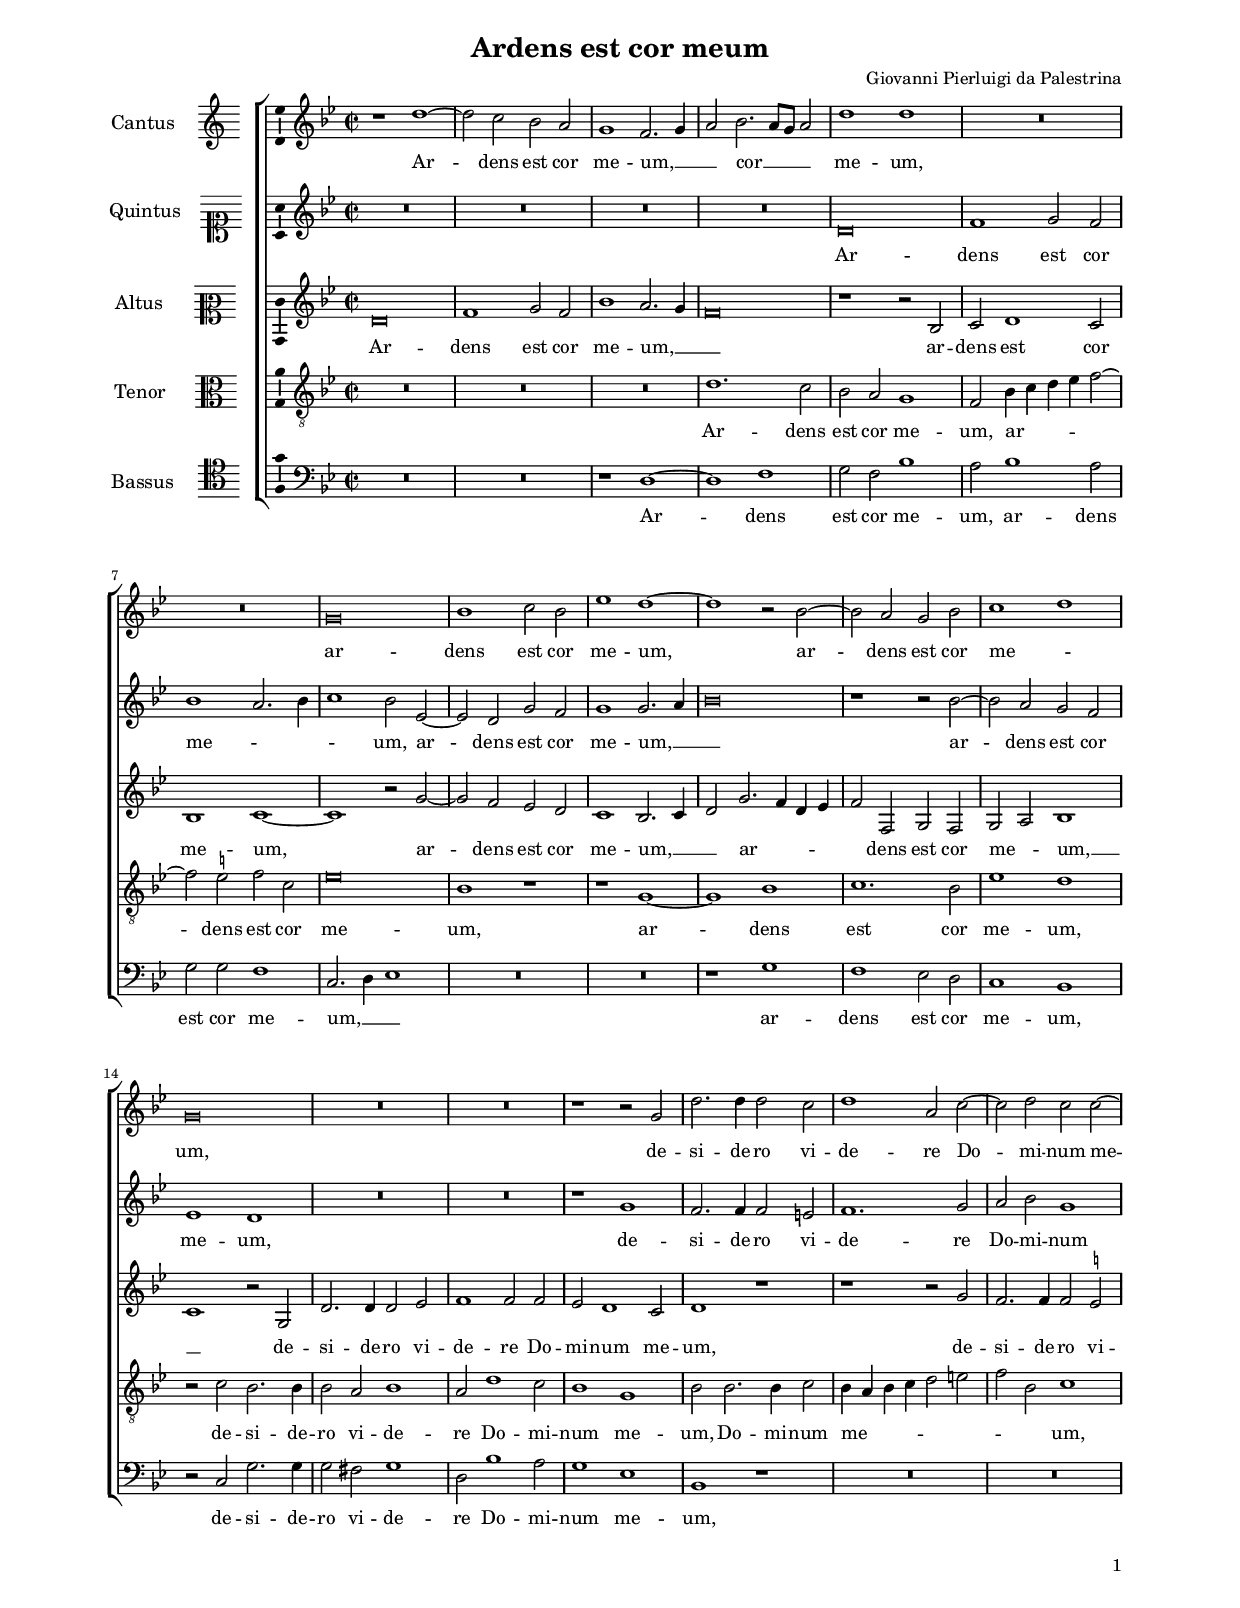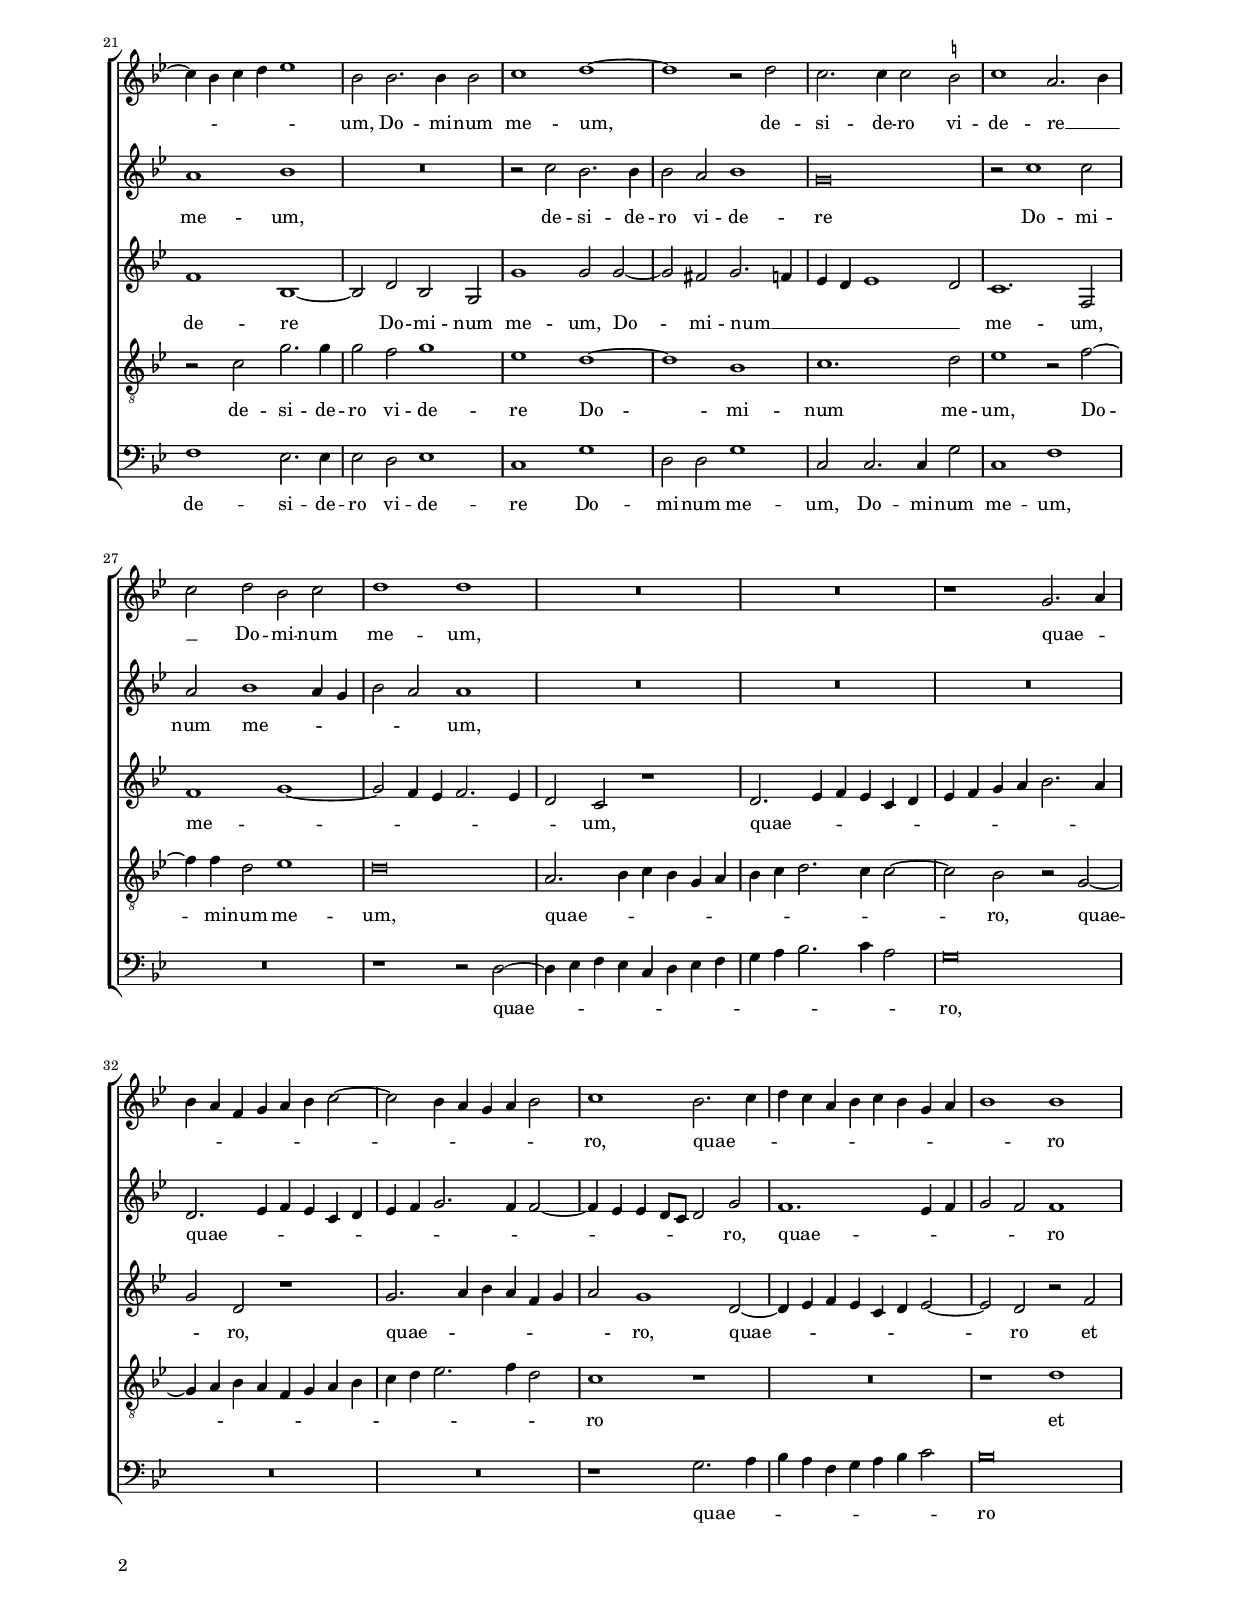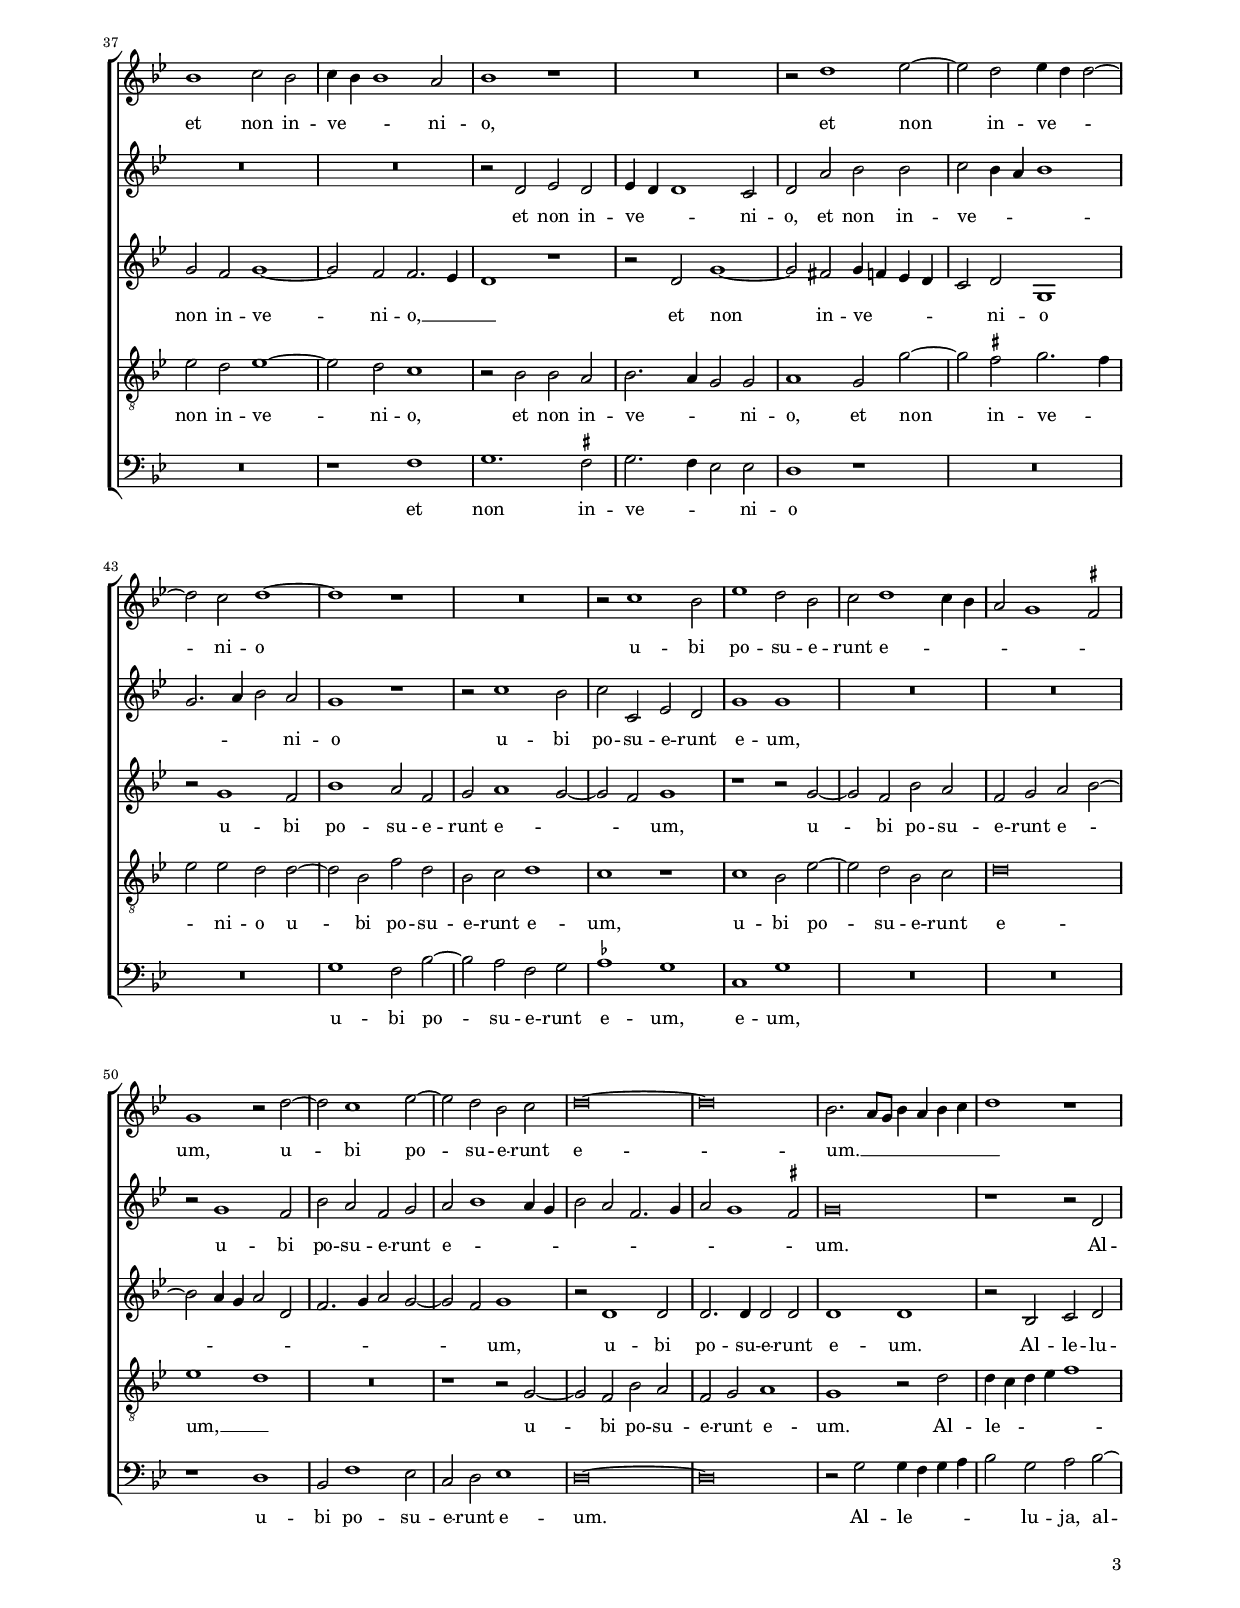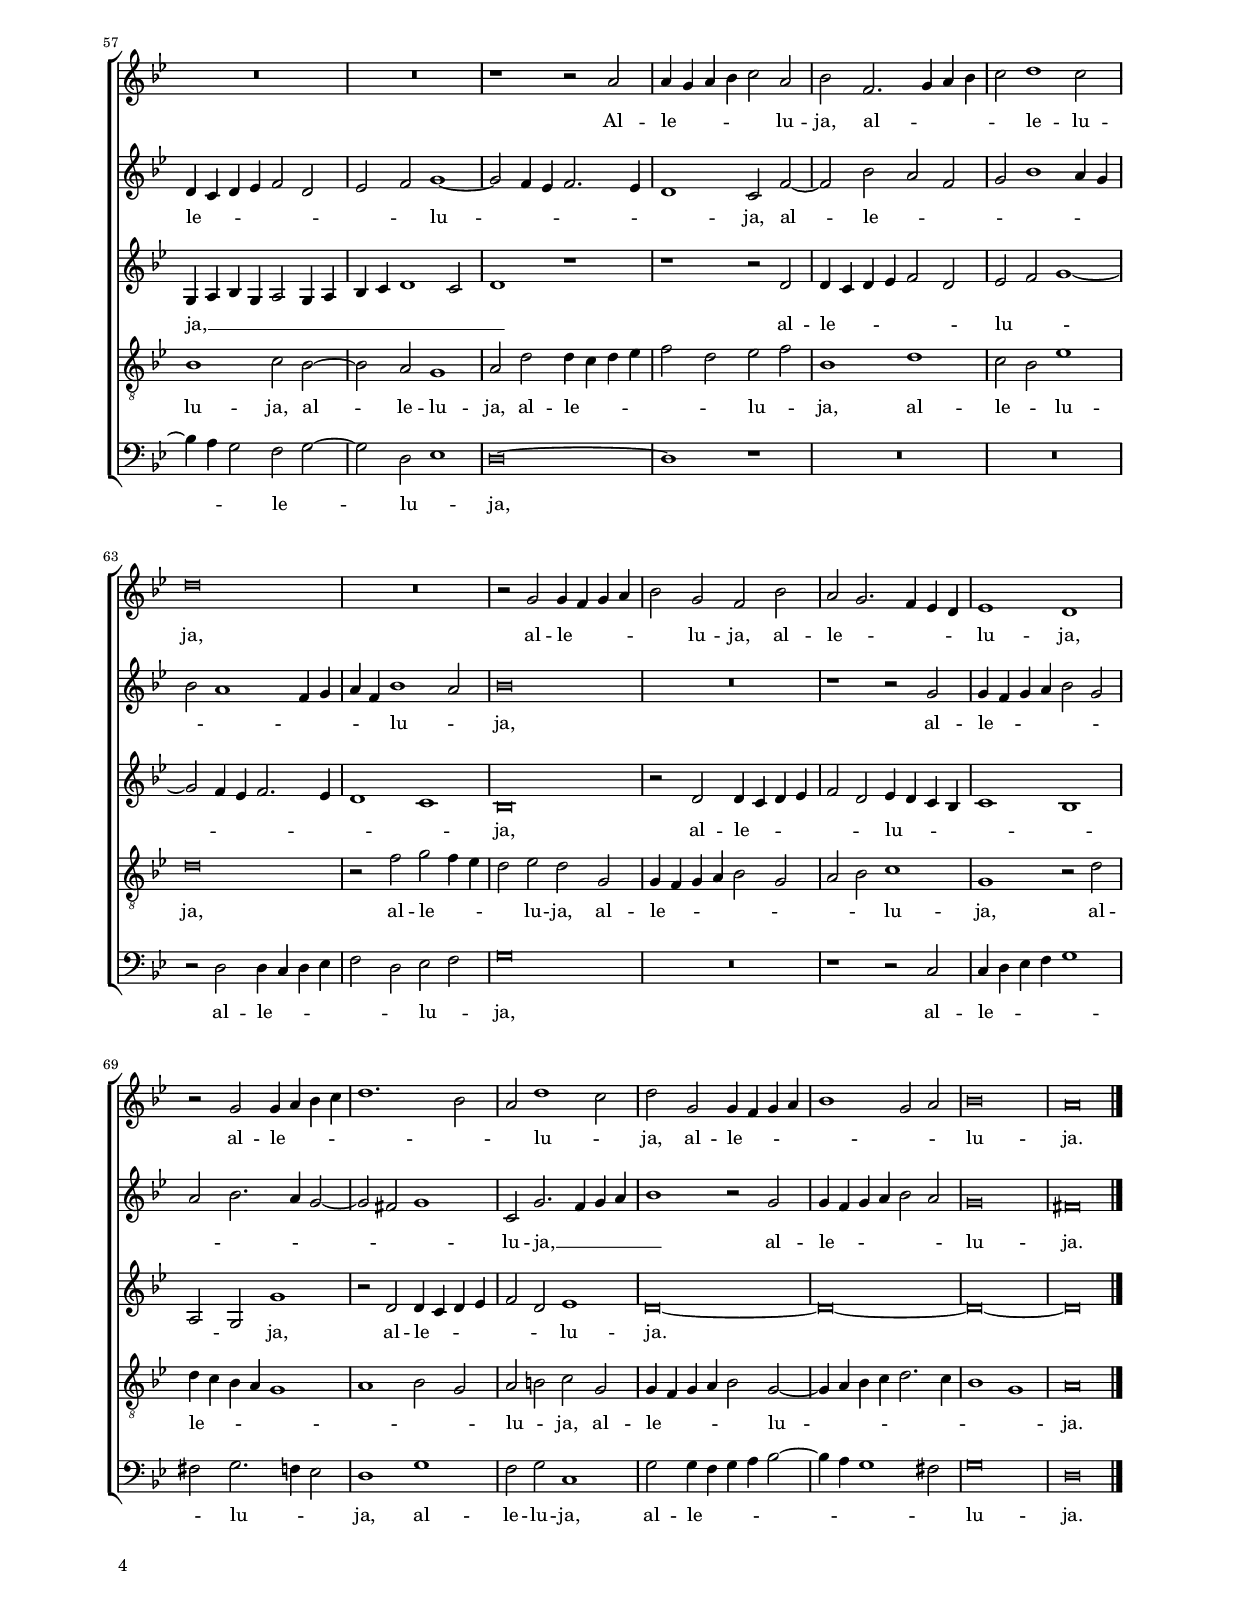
\header
{
  title="Ardens est cor meum"
  composer="Giovanni Pierluigi da Palestrina"
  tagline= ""
}

\version "2.24.1"
\include "deutsch.ly"
#(set-global-staff-size 15)
% #(set-default-paper-size "letter")
#(ly:set-option 'point-and-click #f)


\paper
	{
	top-margin = 1.8 \cm
	bottom-margin = 1.8 \cm
	left-margin = 2 \cm
	right-margin = 2 \cm
	ragged-bottom = ##f
	ragged-last-bottom = ##f
	print-page-number = ##f
	system-system-spacing = #'((basic-distance . 17) (minimum-distance . 14) (padding . 7) (strechability . 150))
	oddFooterMarkup=\markup   \fill-line { "" \fromproperty #'page:page-number-string }
	evenFooterMarkup=\markup  \fill-line { \fromproperty #'page:page-number-string "" }
	last-bottom-spacing = #'((basic-distance . 12) (minimum-distance . 7) (padding . 4))
	systems-per-page = 3
	page-count = 4
%	min-systems-per-page = 3
	markup-system-spacing.basic-distance = #12
%	print-all-headers = ##t
%	print-first-page-number = ##t
%	first-page-number = 1
	}

	
global = {
	\key c \major
	\time 2/2 \set Score.measureLength = #(ly:make-moment 2/1)
	\skip 1*2*75 \bar "|."
	}

	ficta = { \once \set suggestAccidentals = ##t }

	forget = #(define-music-function (music) (ly:music?) #{
		\accidentalStyle forget
		$music
		\accidentalStyle default
		#})


incipitcantus = \markup { \score {
	{
	\set Staff.instrumentName = \markup { \fontsize #1 "Cantus" }
	\key c \major
	\clef violin
	s4 \bar ""
	}
	\layout  {
	raggedright = ##t
	indent = 1.8 \cm
	line-width = 2.5\cm
	\context { \Staff \remove Time_signature_engraver }
	\override Staff.Clef.Y-extent = #'(0 . 0)
	}} \hspace #1 }
      
      
incipitquintus = \markup { \score {
	{
	\set Staff.instrumentName = \markup { \fontsize #1 "Quintus" }
	\key c \major
	\clef soprano
	s4 \bar ""
	}
	\layout  {
	raggedright = ##t
	indent = 1.8 \cm
	line-width = 2.5\cm
	\context { \Staff \remove Time_signature_engraver }
	\override Staff.Clef.Y-extent = #'(0 . 0)
	}} \hspace #1 }

      
incipitaltus = \markup { \score {
	{
	\set Staff.instrumentName = \markup { \fontsize #1 "Altus" }
	\key c \major
	\clef mezzosoprano
	s4 \bar ""
	}
	\layout  {
	raggedright = ##t
	indent = 1.8 \cm
	line-width = 2.5\cm
	\context { \Staff \remove Time_signature_engraver }
	\override Staff.Clef.Y-extent = #'(0 . 0)
	}} \hspace #1 }


incipittenor = \markup { \score {
	{
	\set Staff.instrumentName = \markup { \fontsize #1 "Tenor" }
	\key c \major
	\clef alto
	s4 \bar ""
	}
	\layout  {
	raggedright = ##t
	indent = 1.8 \cm
	line-width = 2.5\cm
	\context { \Staff \remove Time_signature_engraver }
	\override Staff.Clef.Y-extent = #'(0 . 0)
	}} \hspace #1 }
      
      
incipitbassus = \markup { \score {
	{
	\set Staff.instrumentName = \markup { \fontsize #1 "Bassus" }
	\key c \major
	\clef tenor
	s4 \bar ""
	}
	\layout  {
	raggedright = ##t
	indent = 1.8 \cm
	line-width = 2.5\cm
	\context { \Staff \remove Time_signature_engraver }
	\override Staff.Clef.Y-extent = #'(0 . 0)
	}} \hspace #1 }


cantus =  \relative c''
	{
	r1 e~
	e2 d c h
	a1 g2. a4
	h2 c2. h8 a h2
%5
	e1 e |
	R\breve
	R\breve
	a,\breve
	c1 d2 c
%10
	f1 e~ |
	e1 r2 c~
	c2 h a c
	d1 e
	a,\breve
%15
	R\breve |
	R\breve
	r1 r2 a
	e'2. e4 e2 d
	e1 h2 d~
%20
	d2 e d d~ |
	d4 c d e f1
	c2 c2. c4 c2
	d1 e~
	e1 r2 e
%25
	d2. d4 d2 \ficta cis2 |
	d1 h2. c4
	d2 e c d
	e1 e
	R\breve
%30
	R\breve |
	r1 a,2. h4
	c4 h g a h c d2~
	d2 c4 h a h c2
	d1 c2. d4
%35
	e4 d h c d c a h  |
	c1 c
	c1 d2 c
	d4 c c1 h2
	c1 r
%40
	R\breve |
	r2 e1 f2~
	f2 e f4 e e2~
	e2 d e1~
	e1 r
%45
	R\breve |
	r2 d1 c2
	f1 e2 c
	d2 e1 d4 c
	h2 a1 \ficta gis2
%50
	a1 r2 e'~ |
	e2 d1 f2~
	f2 e c d
	e\breve~
	e\breve
%55
	c2. h8 a c4 h c d |
	e1 r
	R\breve
	R\breve
	r1 r2 h
%60
	h4 a h c d2 h |
	c2 g2. a4 h c
	d2 e1 d2
	e\breve
	R\breve
%65
	r2 a, a4 g a h |
	c2 a g c
	h2 a2. g4 f e
	f1 e
	r2 a a4 h c d
%70
	e1. c2 |
	h2 e1 d2
	e2 a, a4 g a h
	c1 a2 h
	c\breve
%75
	h\breve |
	}


quintus =  \relative c''
	{
	R\breve
	R\breve
	R\breve
	R\breve
%5
	e,\breve |
	g1 a2 g
	c1 h2. c4
	d1 c2 f,~
	f2 e a g
%10
	a1 a2. h4 |
	c\breve
	r1 r2 c~
	c2 h a g
	f1 e
%15
	R\breve |
	R\breve
	r1 a
	g2. g4 g2 fis
	g1. a2
%20
	h2 c a1 |
	h1 c
	R\breve
	r2 d c2. c4
	c2 h c1
%25
	a\breve |
	r2 d1 d2
	h2 c1 h4 a
	c2 h h1
	R\breve
%30
	R\breve |
	R\breve
	e,2. f4 g f d e
	f4 g a2. g4 g2~
	g4 f f e8 d e2 a
%35
	g1. f4 g |
	a2 g g1
	R\breve
	R\breve
	r2 e f e
%40
	f4 e e1 d2 |
	e2 h' c c
	d2 c4 h c1
	a2. h4 c2 h
	a1 r
%45
	r2 d1 c2 |
	d2 d, f e
	a1 a
	R\breve
	R\breve
%50
	r2 a1 g2 |
	c2 h g a
	h2 c1 h4 a
	c2 h g2. a4
	h2 a1 \ficta gis2
%55
	a\breve |
	r1 r2 e
	e4 d e f g2 e
	f2 g a1~
	a2 g4 f g2. f4
%60
	e1 d2 g~ |
	g2 c h g
	a2 c1 h4 a
	c2 h1 g4 a
	h4 g c1 h2
%65
	c\breve |
	R\breve
	r1 r2 a
	a4 g a h c2 a
	h2 c2. h4 a2~
%70
	a2 gis a1 |
	d,2 a'2. g4 a h
	c1 r2 a
	a4 g a h c2 h
	a\breve
%75
	gis\breve |
	}


altus =  \relative c'
	{
	e\breve
	g1 a2 g
	c1 h2. a4
	g\breve
%5
	r1 r2 c, |
	d2 e1 d2
	c1 d~
	d1 r2 a'~
	a2 g f e
%10
	d1 c2. d4 |
	e2 a2. g4 e f
	g2 g, a g
	a2 h c1
	d1 r2 a
%15
	e'2. e4 e2 f |
	g1 g2 g
	f2 e1 d2
	e1 r
	r1 r2 a
%20
	g2. g4 g2 \ficta fis |
	g1 c,~
	c2 e c a
	a'1 a2 a~
	a2 gis a2. g4
%25
	f4 e f1 e2 |
	d1. g,2
	g'1 a~
	a2 g4 f g2. f4
	e2 d r1
%30
	e2. f4 g f d e |
	f4 g a h c2. h4
	a2 e r1
	a2. h4 c h g a
	h2 a1 e2~
%35
	e4 f g f d e f2~ |
	f2 e r g
	a2 g a1~
	a2 g g2. f4
	e1 r
%40
	r2 e a1~ |
	a2 gis a4 g f e
	d2 e a,1
	r2 a'1 g2
	c1 h2 g
%45
	a2 h1 a2~ |
	a2 g2 a1
	r1 r2 a~
	a2 g c h
	g2 a h c~
%50
	c2 h4 a h2 e, |
	g2. a4 h2 a~
	a2 g a1
	r2 e1 e2
	e2. e4 e2 e
%55
	e1 e |
	r2 c d e
	a,4 h c a h2 a4 h
	c4 d e1 d2
	e1 r
%60
	r1 r2 e |
	e4 d e f g2 e
	f2 g a1~
	a2 g4 f g2. f4
	e1 d
%65
	c\breve |
	r2 e e4 d e f
	g2 e f4 e d c
	d1 c
	h2 a a'1
%70
	r2 e e4 d e f |
	g2 e f1
	e\breve~
	e\breve~
	e\breve~
%75
	e\breve |
	}


tenor  =  \relative c'
	{
	R\breve
	R\breve
	R\breve
	e1. d2
%5
	c2 h a1 |
	g2 c4 d e f g2~
	g2 \ficta fis g d
	f\breve
	c1 r
%10
	r1 a~ |
	a1 c
	d1. c2
	f1 e
	r2 d c2. c4
%15
	c2 h c1 |
	h2 e1 d2
	c1 a
	c2 c2. c4 d2
	c4 h c d e2 fis
%20
	g2 c, d1 |
	r2 d a'2. a4
	a2 g a1
	f1 e~
	e1 c
%25
	d1. e2 |
	f1 r2 g~
	g4 g e2 f1
	e\breve
	h2. c4 d c a h
%30
	c4 d e2. d4 d2~ |
	d2 c r a~
	a4 h c h g a h c
	d4 e f2. g4 e2
	d1 r
%35
	R\breve |
	r1 e
	f2 e f1~
	f2 e d1
	r2 c c h
%40
	c2. h4 a2 a |
	h1 a2 a'~
	a2 \ficta gis a2. \forget g4 
	f2 f e e~
	e2 c g' e
%45
	c2 d e1 |
	d1 r
	d1 c2 f~
	f2 e c d
	e\breve
%50
	f1 e |
	R\breve
	r1 r2 a,~
	a2 g c h
	g2 a h1
%55
	a1 r2 e' |
	e4 d e f g1
	c,1 d2 c~
	c2 h a1
	h2 e e4 d e f
%60
	g2 e f g |
	c,1 e
	d2 c f1
	e\breve
	r2 g a g4 f
%65
	e2 f e a, |
	a4 g a h c2 a
	h2 c d1
	a1 r2 e'
	e4 d c h a1
%70
	h1 c2 a |
	h2 cis d a
	a4 g a h c2 a~
	a4 h c d e2. d4
	c1 a
%75
	h\breve |
	}


bassus  =  \relative c
	{
	R\breve
	R\breve
	r1 e~
	e1 g
%5
	a2 g c1 |
	h2 c1 h2
	a2 a g1
	d2. e4 f1
	R\breve
%10
	R\breve |
	r1 a
	g1 f2 e
	d1 c
	r2 d a'2. a4
%15
	a2 gis a1 |
	e2 c'1 h2
	a1 f
	c1 r
	R\breve
%20
	R\breve |
	g'1 f2. f4
	f2 e f1
	d1 a'
	e2 e a1
%25
	d,2 d2. d4 a'2 |
	d,1 g
	R\breve
	r1 r2 e~
	e4 f g f d e f g
%30
	a4 h c2. d4 h2 |
	a\breve
	R\breve
	R\breve
	r1 a2. h4
%35
	c4 h g a h c d2 |
	c\breve
	R\breve
	r1 g
	a1. \ficta gis2
%40
	a2. g4 f2 f |
	e1 r
	R\breve
	R\breve
	a1 g2 c~
%45
	c2 h g a |
	\ficta b1 a
	d,1 a'
	R\breve
	R\breve
%50
	r1 e |
	c2 g'1 f2
	d2 e f1
	e\breve~
	e\breve
%55
	r2 a a4 g a h |
	c2 a h c~
	c4 h a2 g a~
	a2 e f1
	e\breve~
%60
	e1 r |
	R\breve
	R\breve
	r2 e e4 d e f
	g2 e f g
%65
	a\breve |
	R\breve
	r1 r2 d,
	d4 e f g a1
	gis2 a2. g4 f2
%70
	e1 a |
	g2 a d,1
	a'2 a4 g a h c2~
	c4 h a1 gis2
	a\breve
%75
	e\breve |
	}


lyricscantus = \lyricmode {
	Ar -- dens est cor me -- um, __ _ _
	cor __ _ _ _ me -- um,
	ar -- dens est cor me -- um,
	ar -- dens est cor me -- _ um,
	de -- si -- de -- ro vi -- de -- re Do -- mi -- num me -- _ _ _ _ um,
	Do -- mi -- num me -- um,
	de -- si -- de -- ro vi -- de -- re __ _ _ Do -- mi -- num me -- um,
	quae -- _ _ _ _ _ _ _ _ _ _ _ _ _ ro,
	quae -- _ _ _ _ _ _ _ _ _ _ ro
	et non in -- ve -- _ _ ni -- o,
	et non in -- ve -- _ _ ni -- o
	u -- bi po -- su -- e -- runt e -- _ _ _ _ _ um,
	u -- bi po -- su -- e -- runt e -- um. __ _ _ _ _ _ _ _
	Al -- le -- _ _ _ _ lu -- ja,
	al -- _ _ _ _ le -- lu -- ja,
	al -- le -- _ _ _ _ lu -- ja,
	al -- le -- _ _ _ _ lu -- ja,
	al -- le -- _ _ _ _ _ _ lu -- _ ja,
	al -- le -- _ _ _ _ _ _ lu -- ja.
	}
	

lyricsquintus = \lyricmode {
	Ar -- dens est cor me -- _ _ _ um,
	ar -- dens est cor me -- um, __ _ _
	ar -- dens est cor me -- um,
	de -- si -- de -- ro vi -- de -- re Do -- mi -- num me -- um,
	de -- si -- de -- ro vi -- de -- re Do -- mi -- num me -- _ _ _ _ um,
	quae -- _ _ _ _ _ _ _ _ _ _ _ _ _ _ _ ro,
	quae -- _ _ _ _ ro
	et non in -- ve -- _ _ ni -- o,
	et non in -- ve -- _ _ _ _ _ _ ni -- o
	u -- bi po -- su -- e -- runt e -- um,
	u -- bi po -- su -- e -- runt e -- _ _ _ _ _ _ _ _ _ _ um.
	Al -- le -- _ _ _ _ _ _ _ lu -- _ _ _ _ _ ja,
	al -- le -- _ _ _ _ _ _ _ _ _ _ _ _ lu -- _ ja,
	al -- le -- _ _ _ _ _ _ _ _ _ _ _ lu -- ja, __ _ _ _ _
	al -- le -- _ _ _ _ _ lu -- ja.
	}


lyricsaltus = \lyricmode {
	Ar -- dens est cor me -- um, __ _ _ 
	ar -- dens est cor me -- um,
	ar -- dens est cor me -- um, __ _ _
	ar -- _ _ _ _ dens est cor me -- _ um, __ _
	de -- si -- de -- ro vi -- de -- re Do -- mi -- num me -- um,
	de -- si -- de -- ro vi -- de -- re Do -- mi -- num me -- um,
	Do -- mi -- num __ _ _ _ _ _ me -- um,
	me -- _ _ _ _ _ _ um,
	quae -- _ _ _ _ _ _ _ _ _ _ _ _ ro,
	quae -- _ _ _ _ _ _ ro,
	quae -- _ _ _ _ _ _ ro
	et non in -- ve -- ni -- o, __ _ _
	et non in -- ve -- _ _ _ _ ni -- o
	u -- bi po -- su -- e -- runt e -- _ _ um,
	u -- bi po -- su -- e -- runt e -- _ _ _ _ _ _ _ _ _ _ um,
	u -- bi po -- su -- e -- runt e -- um.
	Al -- le -- lu -- ja, __ _ _ _ _ _ _ _ _ _ _ _ 
	al -- le -- _ _ _ _ _ lu -- _ _ _ _ _ _ _ _ ja,
	al -- le -- _ _ _ _ _ lu -- _ _ _ _ _ _ _ ja,
	al -- le -- _ _ _ _ _ lu -- ja.
	}


lyricstenor = \lyricmode {
	Ar -- dens est cor me -- um,
	ar -- _ _ _ _ dens est cor me -- um,
	ar -- dens est cor me -- um,
	de -- si -- de -- ro vi -- de -- re Do -- mi -- num me -- um,
	Do -- mi -- num me -- _ _ _ _ _ _ _ um,
	de -- si -- de -- ro vi -- de -- re Do -- mi -- num me -- um,
	Do -- mi -- num me -- um,
	quae -- _ _ _ _ _ _ _ _ _ _ ro,
	quae -- _ _ _ _ _ _ _ _ _ _ _ _ ro
	et non in -- ve -- ni -- o,
	et non in -- ve -- _ _ ni -- o,
	et non in -- ve -- _ _ ni -- o
	u -- bi po -- su -- e -- runt e -- um,
	u -- bi po -- su -- e -- runt e -- um, __ _
	u -- bi po -- su -- e -- runt e -- um.
	Al -- le -- _ _ _ _ lu -- ja,
	al -- le -- lu -- ja,
	al -- le -- _ _ _ _ _ lu -- _ ja,
	al -- le -- _ lu -- ja,
	al -- le -- _ _ _ lu -- ja,
	al -- le -- _ _ _ _ _ _ _ lu -- ja,
	al -- le -- _ _ _ _ _ _ _ lu -- _ ja,
	al -- le -- _ _ _ _ lu -- _ _ _ _ _ _ _ ja.
	}

lyricsbassus = \lyricmode {
	Ar -- dens est cor me -- um,
	ar -- dens est cor me -- um, __ _ _
	ar -- dens est cor me -- um,
	de -- si -- de -- ro vi -- de -- re Do -- mi -- num me -- um,
	de -- si -- de -- ro vi -- de -- re Do -- mi -- num me -- um,
	Do -- mi -- num me -- um,
	quae -- _ _ _ _ _ _ _ _ _ _ _ _ ro,
	quae -- _ _ _ _ _ _ _ _ ro
	et non in -- ve -- _ _ ni -- o
	u -- bi po -- su -- e -- runt e -- um,
	e -- um,
	u -- bi po -- su -- e -- runt e -- um.
	Al -- le -- _ _ _ _ lu -- ja,
	al -- _ _ le -- _ lu -- _ ja,
	al -- le -- _ _ _ _ _ lu -- _ ja,
	al -- le -- _ _ _ _ _ lu -- _ _ ja,
	al -- le -- lu -- ja,
	al -- le -- _ _ _ _ _ _ _ lu -- ja.
	}


\score
{  
	\transpose c b, {
	\new ChoirStaff \with { \override StaffGrouper.staff-staff-spacing.basic-distance = #12 }
	<<

	\new Staff << \global
	\new Voice="v1" {
		\set Staff.instrumentName=\incipitcantus
%		\set Staff.instrumentName= "S"
		\set Staff.midiInstrument = "reed organ"
		\clef violin
		\cantus }
	\new Lyrics \lyricsto "v1" {\lyricscantus }
	>>


	\new Staff << \global
	\new Voice="v5" {
		\set Staff.instrumentName=\incipitquintus
%		\set Staff.instrumentName= "Q"
		\set Staff.midiInstrument = "reed organ"
		\clef violin
		\quintus}
	\new Lyrics \lyricsto "v5" {\lyricsquintus }
	>>
   

	\new Staff << \global
	\new Voice="v2" {
		\set Staff.instrumentName=\incipitaltus
%		\set Staff.instrumentName= "A"
		\set Staff.midiInstrument = "reed organ"
		\clef violin 
		\altus}
	\new Lyrics \lyricsto "v2" {\lyricsaltus }
	>>


	\new Staff << \global
	\new Voice="v3" {
		\set Staff.instrumentName=\incipittenor
%		\set Staff.instrumentName= "T"
		\set Staff.midiInstrument = "reed organ"
		\clef "G_8"
		\tenor }
	\new Lyrics \lyricsto "v3" {\lyricstenor }
	>>


	\new Staff << \global
	\new Voice="v4" {
		\set Staff.instrumentName=\incipitbassus
%		\set Staff.instrumentName= "B"
		\set Staff.midiInstrument = "reed organ"
		\clef bass 
		\bassus }
	\new Lyrics \lyricsto "v4" {\lyricsbassus}
	>>

	>>
	} % transpose

	\layout
	{
	indent = 2.5\cm
	\context { \Lyrics \override VerticalAxisGroup.nonstaff-relatedstaff-spacing.padding = #1.4 }
%	\context { \Lyrics \override LyricText.font-size = #1 }
	\context { \Staff \override TimeSignature.break-visibility = #end-of-line-invisible }
	\context { \Staff \consists Ambitus_engraver }
	\context { \Score \override BarNumber.padding = #2 }
	\context { \Voice \override NoteHead.style = #'baroque }
	}

\midi
	{
    	\tempo 2 = 90
	}

}


% EOF
